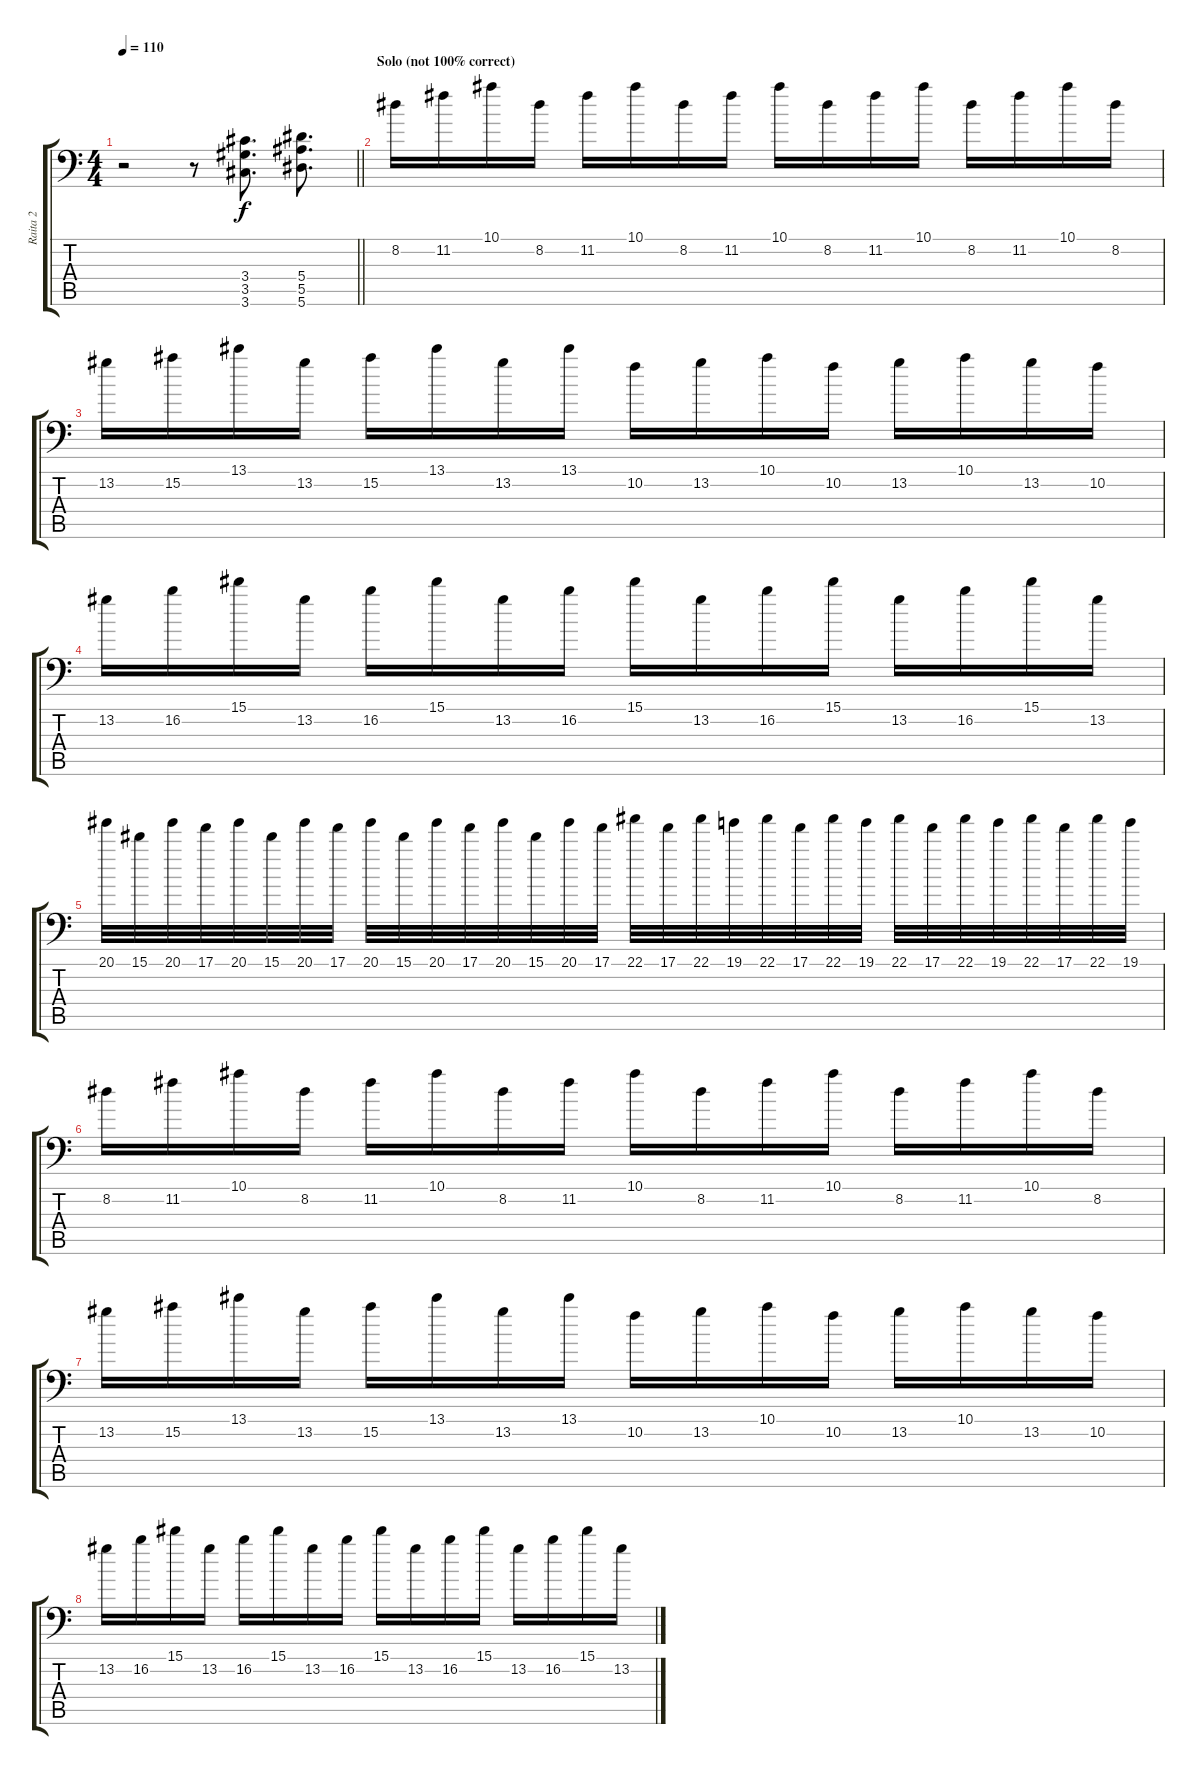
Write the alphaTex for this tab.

\track ("Raita 2" "Raita 2") {instrument distortionguitar}
\staff {score tabs}
\tuning (C4 G3 Eb3 Bb2 F2 Bb1) {hide}
\ts (4 4)
\tempo 110
\clef f4
\barLineRight lightlight
\ks c
r.2{dy f} r.8 (3.4 3.5 3.6).8{d} (5.4 5.5 5.6).8{d} |
\section ("" "Solo (not 100% correct)")
8.2.16{volume 13} 11.2.16 10.1.16 8.2.16 11.2.16 10.1.16 8.2.16 11.2.16 10.1.16 8.2.16 11.2.16 10.1.16 8.2.16 11.2.16 10.1.16 8.2.16 |
13.2.16 15.2.16 13.1.16 13.2.16 15.2.16 13.1.16 13.2.16 13.1.16 10.2.16 13.2.16 10.1.16 10.2.16 13.2.16 10.1.16 13.2.16 10.2.16 |
13.2.16 16.2.16 15.1.16 13.2.16 16.2.16 15.1.16 13.2.16 16.2.16 15.1.16 13.2.16 16.2.16 15.1.16 13.2.16 16.2.16 15.1.16 13.2.16 |
20.1.32 15.1.32 20.1.32 17.1.32 20.1.32 15.1.32 20.1.32 17.1.32 20.1.32 15.1.32 20.1.32 17.1.32 20.1.32 15.1.32 20.1.32 17.1.32 22.1.32 17.1.32 22.1.32 19.1.32 22.1.32 17.1.32 22.1.32 19.1.32 22.1.32 17.1.32 22.1.32 19.1.32 22.1.32 17.1.32 22.1.32 19.1.32 |
8.2.16 11.2.16 10.1.16 8.2.16 11.2.16 10.1.16 8.2.16 11.2.16 10.1.16 8.2.16 11.2.16 10.1.16 8.2.16 11.2.16 10.1.16 8.2.16 |
13.2.16 15.2.16 13.1.16 13.2.16 15.2.16 13.1.16 13.2.16 13.1.16 10.2.16 13.2.16 10.1.16 10.2.16 13.2.16 10.1.16 13.2.16 10.2.16 |
13.2.16 16.2.16 15.1.16 13.2.16 16.2.16 15.1.16 13.2.16 16.2.16 15.1.16 13.2.16 16.2.16 15.1.16 13.2.16 16.2.16 15.1.16 13.2.16
